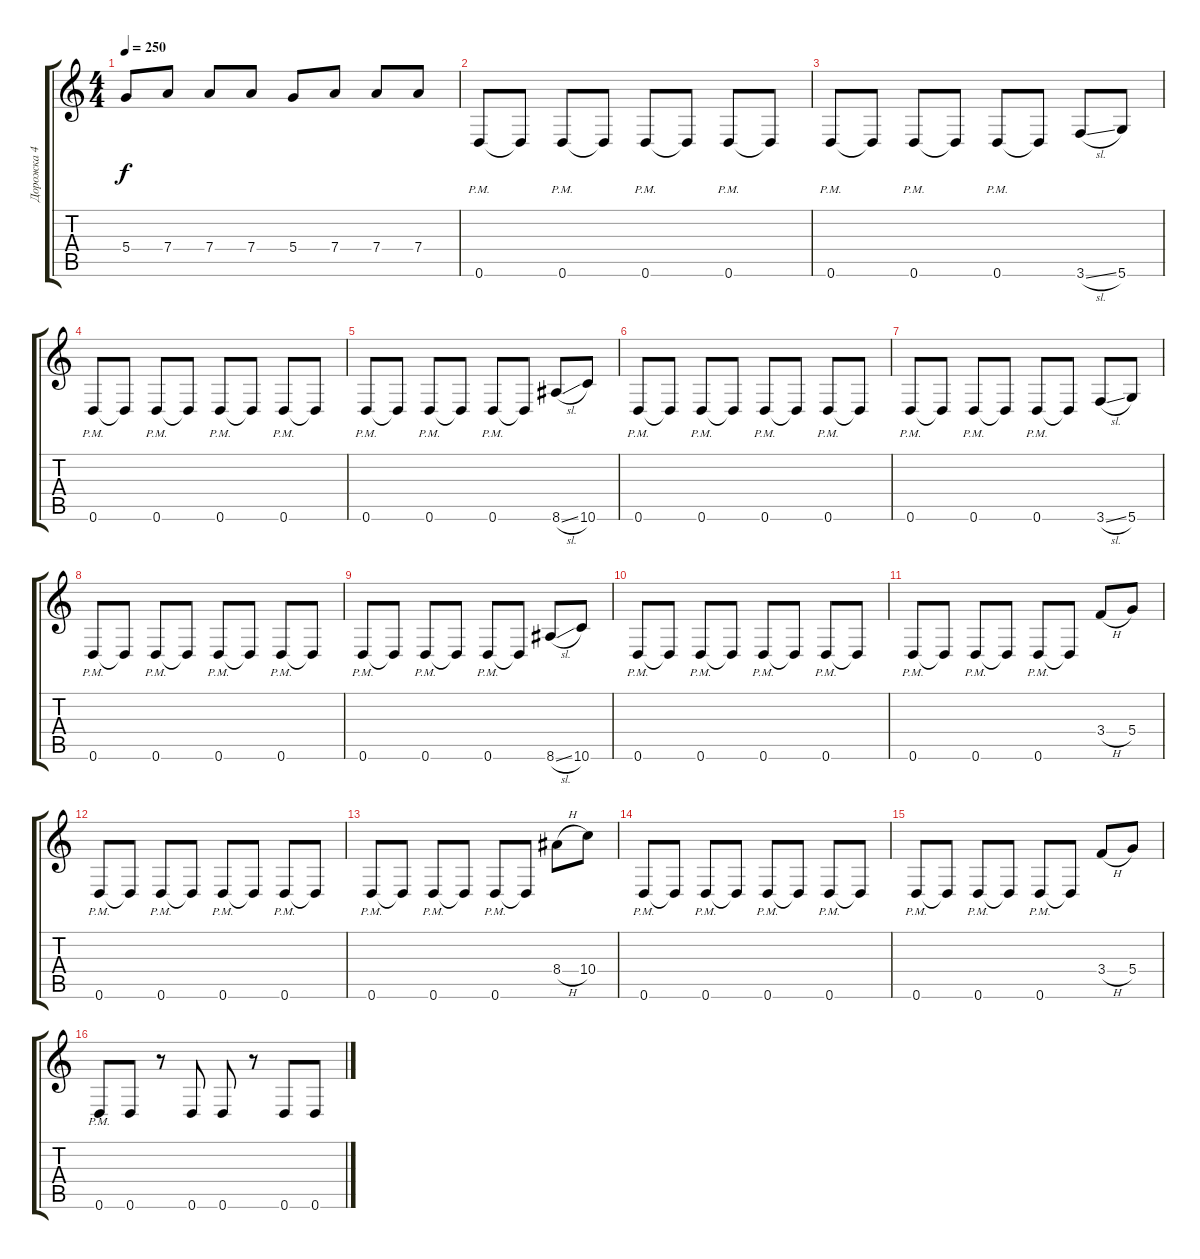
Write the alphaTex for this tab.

\track ("Дорожка 4" "Дорожка 4") {instrument distortionguitar}
\staff {score tabs}
\tuning (E4 B3 G3 D3 A2 D2) {hide}
\ts (4 4)
\tempo 250
\clef g2
\ks c
5.4.8{dy f} 7.4.8 7.4.8 7.4.8 5.4.8 7.4.8 7.4.8 7.4.8 |
0.6{pm}.8 0.6{t}.8 0.6{pm}.8 0.6{t}.8 0.6{pm}.8 0.6{t}.8 0.6{pm}.8 0.6{t}.8 |
0.6{pm}.8 0.6{t}.8 0.6{pm}.8 0.6{t}.8 0.6{pm}.8 0.6{t}.8 3.6{sl}.8 5.6.8 |
0.6{pm}.8 0.6{t}.8 0.6{pm}.8 0.6{t}.8 0.6{pm}.8 0.6{t}.8 0.6{pm}.8 0.6{t}.8 |
0.6{pm}.8 0.6{t}.8 0.6{pm}.8 0.6{t}.8 0.6{pm}.8 0.6{t}.8 8.6{sl}.8 10.6.8 |
0.6{pm}.8 0.6{t}.8 0.6{pm}.8 0.6{t}.8 0.6{pm}.8 0.6{t}.8 0.6{pm}.8 0.6{t}.8 |
0.6{pm}.8 0.6{t}.8 0.6{pm}.8 0.6{t}.8 0.6{pm}.8 0.6{t}.8 3.6{sl}.8 5.6.8 |
0.6{pm}.8 0.6{t}.8 0.6{pm}.8 0.6{t}.8 0.6{pm}.8 0.6{t}.8 0.6{pm}.8 0.6{t}.8 |
0.6{pm}.8 0.6{t}.8 0.6{pm}.8 0.6{t}.8 0.6{pm}.8 0.6{t}.8 8.6{sl}.8 10.6.8 |
0.6{pm}.8 0.6{t}.8 0.6{pm}.8 0.6{t}.8 0.6{pm}.8 0.6{t}.8 0.6{pm}.8 0.6{t}.8 |
0.6{pm}.8 0.6{t}.8 0.6{pm}.8 0.6{t}.8 0.6{pm}.8 0.6{t}.8 3.4{h}.8 5.4.8 |
0.6{pm}.8 0.6{t}.8 0.6{pm}.8 0.6{t}.8 0.6{pm}.8 0.6{t}.8 0.6{pm}.8 0.6{t}.8 |
0.6{pm}.8 0.6{t}.8 0.6{pm}.8 0.6{t}.8 0.6{pm}.8 0.6{t}.8 8.4{h}.8 10.4.8 |
0.6{pm}.8 0.6{t}.8 0.6{pm}.8 0.6{t}.8 0.6{pm}.8 0.6{t}.8 0.6{pm}.8 0.6{t}.8 |
0.6{pm}.8 0.6{t}.8 0.6{pm}.8 0.6{t}.8 0.6{pm}.8 0.6{t}.8 3.4{h}.8 5.4.8 |
0.6{pm}.8 0.6.8 r.8 0.6.8 0.6.8 r.8 0.6.8 0.6.8
